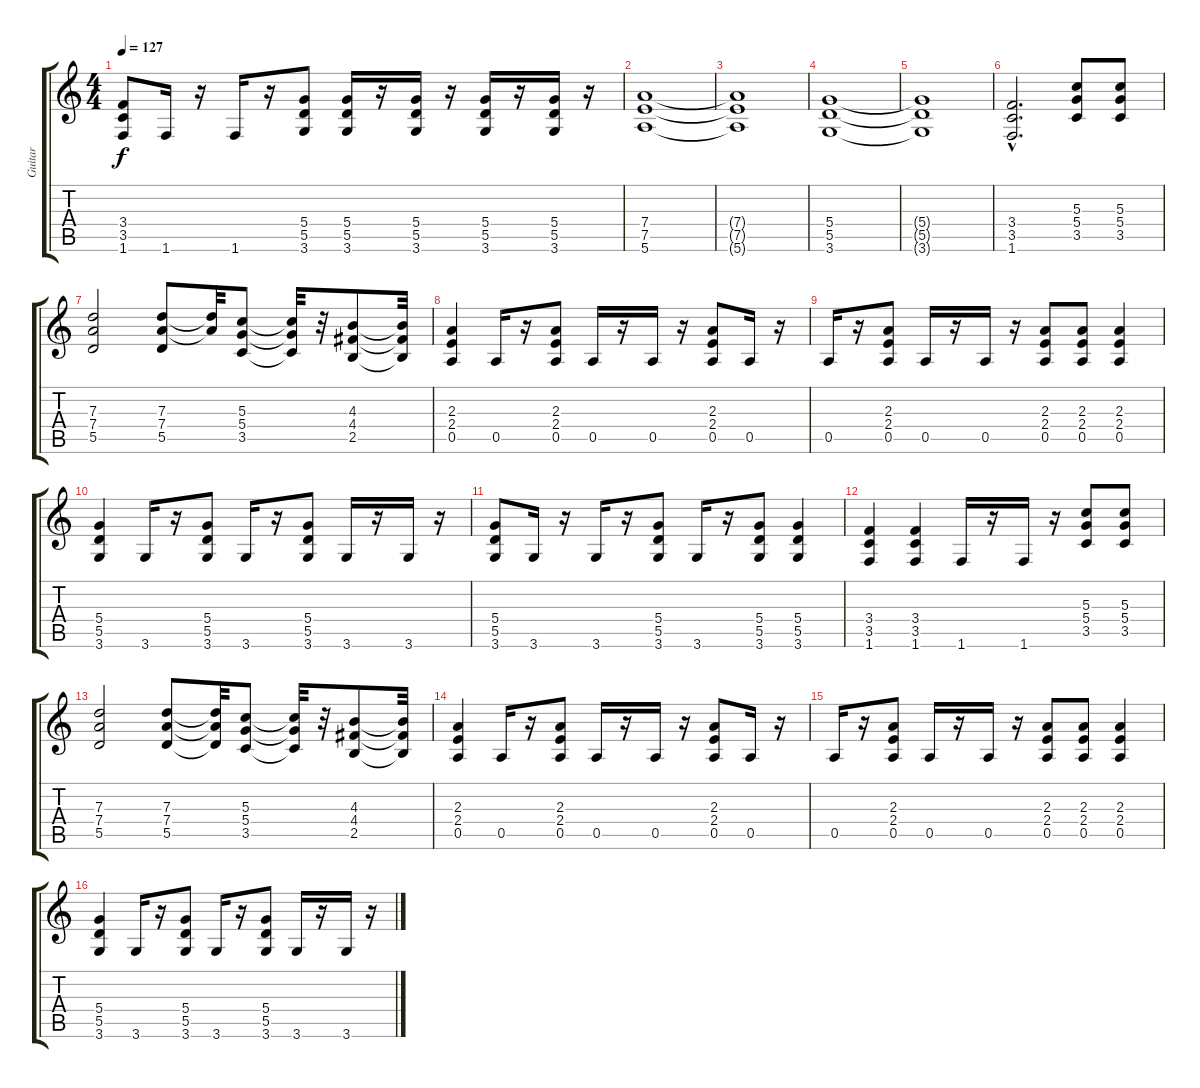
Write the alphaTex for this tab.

\track ("Guitar " "Guitar ") {instrument distortionguitar}
\staff {score tabs}
\tuning (E4 B3 G3 D3 A2 E2) {hide}
\ts (4 4)
\tempo 127
\clef g2
\ks c
(3.4 3.5 1.6).8{dy f} 1.6.16 r.16 1.6.16 r.16 (5.4 5.5 3.6).8 (5.4 5.5 3.6).16 r.16 (5.4 5.5 3.6).16 r.16 (5.4 5.5 3.6).16 r.16 (5.4 5.5 3.6).16 r.16 |
(7.4 7.5 5.6).1 |
(7.4{t} 7.5{t} 5.6{t}).1 |
(5.4 5.5 3.6).1 |
(5.4{t} 5.5{t} 3.6{t}).1 |
(3.4{hac} 3.5{hac} 1.6{hac}).2{d} (5.3 5.4 3.5).8 (5.3 5.4 3.5).8 |
(7.3 7.4 5.5).2 (7.3 7.4 5.5).8 (7.3{t} 7.4{t}).32 (5.3 5.4 3.5).8 (5.3{t} 5.4{t} 3.5{t}).32 r.32 (4.3 4.4 2.5).8 (4.3{t} 4.4{t} 2.5{t}).32 |
(2.3 2.4 0.5).4 0.5.16 r.16 (2.3 2.4 0.5).8 0.5.16 r.16 0.5.16 r.16 (2.3 2.4 0.5).8 0.5.16 r.16 |
0.5.16 r.16 (2.3 2.4 0.5).8 0.5.16 r.16 0.5.16 r.16 (2.3 2.4 0.5).8 (2.3 2.4 0.5).8 (2.3 2.4 0.5).4 |
(5.4 5.5 3.6).4 3.6.16 r.16 (5.4 5.5 3.6).8 3.6.16 r.16 (5.4 5.5 3.6).8 3.6.16 r.16 3.6.16 r.16 |
(5.4 5.5 3.6).8 3.6.16 r.16 3.6.16 r.16 (5.4 5.5 3.6).8 3.6.16 r.16 (5.4 5.5 3.6).8 (5.4 5.5 3.6).4 |
(3.4 3.5 1.6).4 (3.4 3.5 1.6).4 1.6.16 r.16 1.6.16 r.16 (5.3 5.4 3.5).8 (5.3 5.4 3.5).8 |
(7.3 7.4 5.5).2 (7.3 7.4 5.5).8 (7.3{t} 7.4{t} 5.5{t}).32 (5.3 5.4 3.5).8 (5.3{t} 5.4{t} 3.5{t}).32 r.32 (4.3 4.4 2.5).8 (4.3{t} 4.4{t} 2.5{t}).32 |
(2.3 2.4 0.5).4 0.5.16 r.16 (2.3 2.4 0.5).8 0.5.16 r.16 0.5.16 r.16 (2.3 2.4 0.5).8 0.5.16 r.16 |
0.5.16 r.16 (2.3 2.4 0.5).8 0.5.16 r.16 0.5.16 r.16 (2.3 2.4 0.5).8 (2.3 2.4 0.5).8 (2.3 2.4 0.5).4 |
(5.4 5.5 3.6).4 3.6.16 r.16 (5.4 5.5 3.6).8 3.6.16 r.16 (5.4 5.5 3.6).8 3.6.16 r.16 3.6.16 r.16
